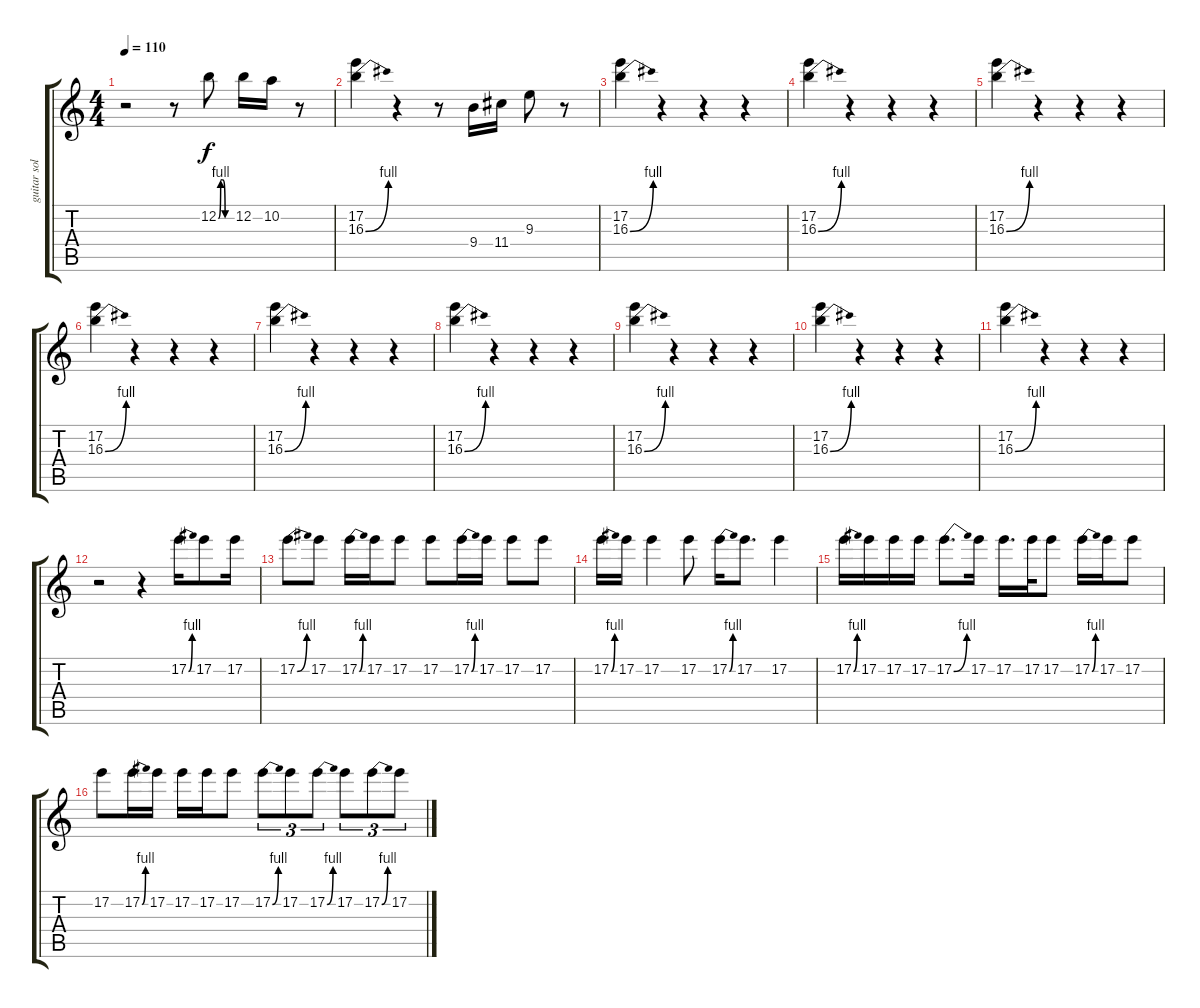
\track ("guitar solo" "guitar sol") {instrument distortionguitar}
\staff {score tabs}
\tuning (E4 B3 G3 D3 A2 E2) {hide}
\ts (4 4)
\tempo 110
\clef g2
\ks c
r.2{dy f} r.8 12.2{be (custom 0 0 10 4 20 4 30 0 60 0)}.8 12.2.16 10.2.16 r.8 |
(17.2 16.3{be (bend 0 0 60 4)}).4 r.4 r.8 9.4.16 11.4.16 9.3.8 r.8 |
(17.2 16.3{be (bend 0 0 60 4)}).4 r.4 r.4 r.4 |
(17.2 16.3{be (bend 0 0 60 4)}).4 r.4 r.4 r.4 |
(17.2 16.3{be (bend 0 0 60 4)}).4 r.4 r.4 r.4 |
(17.2 16.3{be (bend 0 0 60 4)}).4 r.4 r.4 r.4 |
(17.2 16.3{be (bend 0 0 60 4)}).4 r.4 r.4 r.4 |
(17.2 16.3{be (bend 0 0 60 4)}).4 r.4 r.4 r.4 |
(17.2 16.3{be (bend 0 0 60 4)}).4 r.4 r.4 r.4 |
(17.2 16.3{be (bend 0 0 60 4)}).4 r.4 r.4 r.4 |
(17.2 16.3{be (bend 0 0 60 4)}).4 r.4 r.4 r.4 |
r.2 r.4 17.2{be (bend 0 0 60 4)}.16 17.2.8 17.2.16 |
17.2{be (bend 0 0 60 4)}.8 17.2.8 17.2{be (bend 0 0 60 4)}.16 17.2.16 17.2.8 17.2.8 17.2{be (bend 0 0 60 4)}.16 17.2.16 17.2.8 17.2.8 |
17.2{be (bend 0 0 60 4)}.16 17.2.16 17.2.4 17.2.8 17.2{be (bend 0 0 60 4)}.16 17.2.8{d} 17.2.4 |
17.2{be (bend 0 0 60 4)}.16 17.2.16 17.2.16 17.2.16 17.2{be (bend 0 0 60 4)}.8{d} 17.2.16 17.2.16{d} 17.2.32 17.2.8 17.2{be (bend 0 0 60 4)}.16 17.2.16 17.2.8 |
17.2.8 17.2{be (bend 0 0 60 4)}.16 17.2.16 17.2.16 17.2.16 17.2.8 17.2{be (bend 0 0 60 4)}.8{tu (3 2)} 17.2.8{tu (3 2)} 17.2{be (bend 0 0 60 4)}.8{tu (3 2)} 17.2.8{tu (3 2)} 17.2{be (bend 0 0 60 4)}.8{tu (3 2)} 17.2.8{tu (3 2)}
